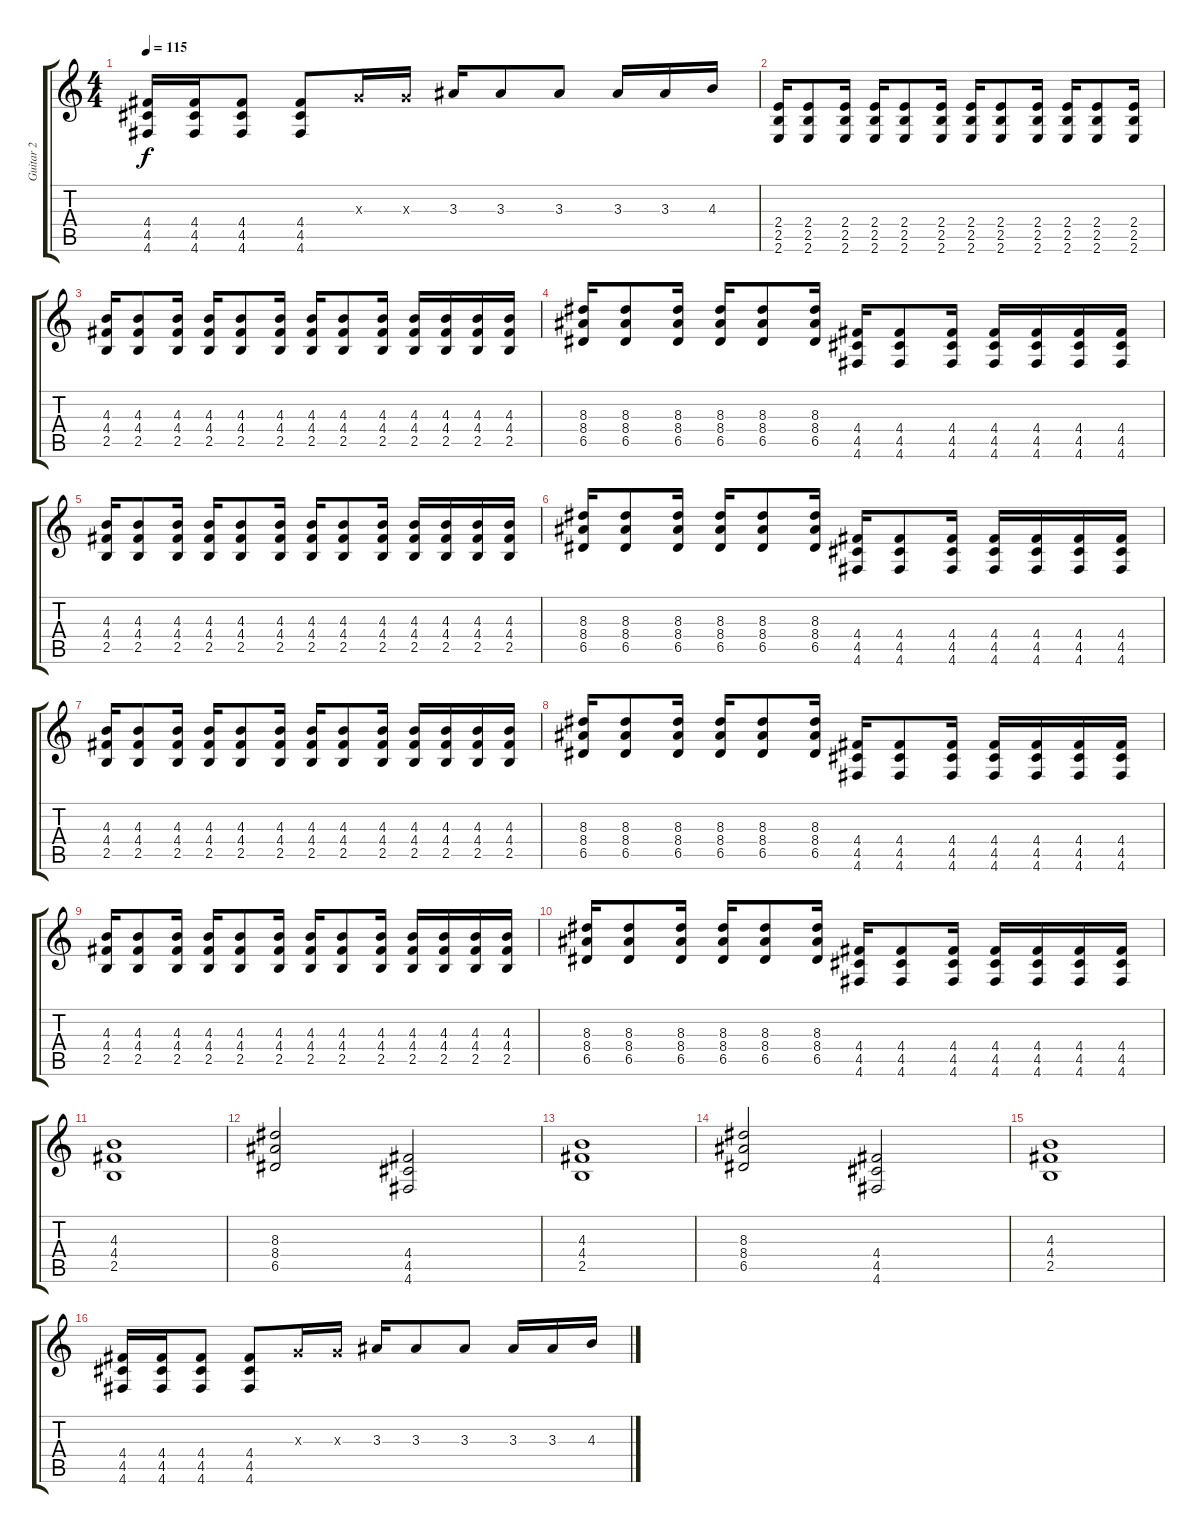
\track ("Guitar 2" "Guitar 2") {instrument distortionguitar}
\staff {score tabs}
\tuning (E4 B3 G3 D3 A2 D2) {hide}
\ts (4 4)
\tempo 115
\clef g2
\ks c
(4.4 4.5 4.6).16{dy f} (4.4 4.5 4.6).16 (4.4 4.5 4.6).8 (4.4 4.5 4.6).8 0.3{x}.16 0.3{x}.16 3.3.16 3.3.8 3.3.8 3.3.16 3.3.16 4.3.16 |
(2.4 2.5 2.6).16 (2.4 2.5 2.6).8 (2.4 2.5 2.6).16 (2.4 2.5 2.6).16 (2.4 2.5 2.6).8 (2.4 2.5 2.6).16 (2.4 2.5 2.6).16 (2.4 2.5 2.6).8 (2.4 2.5 2.6).16 (2.4 2.5 2.6).16 (2.4 2.5 2.6).8 (2.4 2.5 2.6).16 |
(4.3 4.4 2.5).16 (4.3 4.4 2.5).8 (4.3 4.4 2.5).16 (4.3 4.4 2.5).16 (4.3 4.4 2.5).8 (4.3 4.4 2.5).16 (4.3 4.4 2.5).16 (4.3 4.4 2.5).8 (4.3 4.4 2.5).16 (4.3 4.4 2.5).16 (4.3 4.4 2.5).16 (4.3 4.4 2.5).16 (4.3 4.4 2.5).16 |
(8.3 8.4 6.5).16 (8.3 8.4 6.5).8 (8.3 8.4 6.5).16 (8.3 8.4 6.5).16 (8.3 8.4 6.5).8 (8.3 8.4 6.5).16 (4.4 4.5 4.6).16 (4.4 4.5 4.6).8 (4.4 4.5 4.6).16 (4.4 4.5 4.6).16 (4.4 4.5 4.6).16 (4.4 4.5 4.6).16 (4.4 4.5 4.6).16 |
(4.3 4.4 2.5).16 (4.3 4.4 2.5).8 (4.3 4.4 2.5).16 (4.3 4.4 2.5).16 (4.3 4.4 2.5).8 (4.3 4.4 2.5).16 (4.3 4.4 2.5).16 (4.3 4.4 2.5).8 (4.3 4.4 2.5).16 (4.3 4.4 2.5).16 (4.3 4.4 2.5).16 (4.3 4.4 2.5).16 (4.3 4.4 2.5).16 |
(8.3 8.4 6.5).16 (8.3 8.4 6.5).8 (8.3 8.4 6.5).16 (8.3 8.4 6.5).16 (8.3 8.4 6.5).8 (8.3 8.4 6.5).16 (4.4 4.5 4.6).16 (4.4 4.5 4.6).8 (4.4 4.5 4.6).16 (4.4 4.5 4.6).16 (4.4 4.5 4.6).16 (4.4 4.5 4.6).16 (4.4 4.5 4.6).16 |
(4.3 4.4 2.5).16 (4.3 4.4 2.5).8 (4.3 4.4 2.5).16 (4.3 4.4 2.5).16 (4.3 4.4 2.5).8 (4.3 4.4 2.5).16 (4.3 4.4 2.5).16 (4.3 4.4 2.5).8 (4.3 4.4 2.5).16 (4.3 4.4 2.5).16 (4.3 4.4 2.5).16 (4.3 4.4 2.5).16 (4.3 4.4 2.5).16 |
(8.3 8.4 6.5).16 (8.3 8.4 6.5).8 (8.3 8.4 6.5).16 (8.3 8.4 6.5).16 (8.3 8.4 6.5).8 (8.3 8.4 6.5).16 (4.4 4.5 4.6).16 (4.4 4.5 4.6).8 (4.4 4.5 4.6).16 (4.4 4.5 4.6).16 (4.4 4.5 4.6).16 (4.4 4.5 4.6).16 (4.4 4.5 4.6).16 |
(4.3 4.4 2.5).16 (4.3 4.4 2.5).8 (4.3 4.4 2.5).16 (4.3 4.4 2.5).16 (4.3 4.4 2.5).8 (4.3 4.4 2.5).16 (4.3 4.4 2.5).16 (4.3 4.4 2.5).8 (4.3 4.4 2.5).16 (4.3 4.4 2.5).16 (4.3 4.4 2.5).16 (4.3 4.4 2.5).16 (4.3 4.4 2.5).16 |
(8.3 8.4 6.5).16 (8.3 8.4 6.5).8 (8.3 8.4 6.5).16 (8.3 8.4 6.5).16 (8.3 8.4 6.5).8 (8.3 8.4 6.5).16 (4.4 4.5 4.6).16 (4.4 4.5 4.6).8 (4.4 4.5 4.6).16 (4.4 4.5 4.6).16 (4.4 4.5 4.6).16 (4.4 4.5 4.6).16 (4.4 4.5 4.6).16 |
(4.3 4.4 2.5).1 |
(8.3 8.4 6.5).2 (4.4 4.5 4.6).2 |
(4.3 4.4 2.5).1 |
(8.3 8.4 6.5).2 (4.4 4.5 4.6).2 |
(4.3 4.4 2.5).1 |
(4.4 4.5 4.6).16 (4.4 4.5 4.6).16 (4.4 4.5 4.6).8 (4.4 4.5 4.6).8 0.3{x}.16 0.3{x}.16 3.3.16 3.3.8 3.3.8 3.3.16 3.3.16 4.3.16
